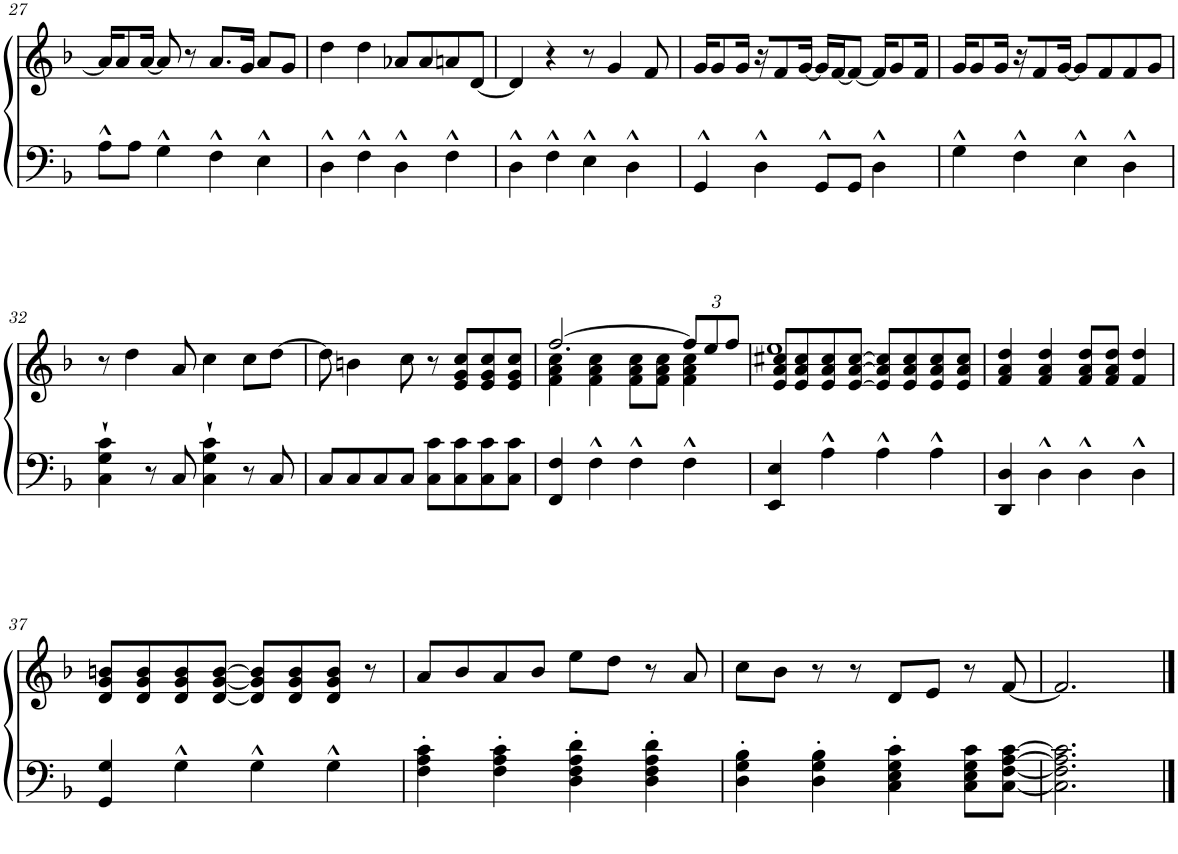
**kern	**kern
*part2	*part1
*staff2	*staff1
*I"Piano	*I"Piano
*I'Pno	*I'Pno
!!LO:PB:g=z
*clefF4	*clefG2
*k[b-]	*k[b-]
*M4/4	*M4/4
=27	=27
8A^^\L	16a/KL]
.	8a/
8A\J	.
.	[16a/Jk
4G^^\	8a/]
.	8r
4F^^\	8.a/L
.	16g/Jk
4E^^\	8a/L
.	8g/J
=28	=28
4D^^\	4dd\
4F^^\	4dd\
4D^^\	8a-X/L
.	8a-/
4F^^\	8an/
.	[8d/J
=29	=29
4D^^\	4d/]
4F^^\	4r
4E^^\	8r
.	4g/
4D^^\	.
.	8f/
=30	=30
4GG^^/	16g/KL
.	8g/
.	16g/Jk
4D^^\	16r
.	8f/
.	[16g/Jk
8GG^^/L	16g/LL]
.	[16f/J
8GG/J	8f/J_
4D^^\	16f/KL]
.	8g/
.	16f/Jk
=31	=31
4G^^\	16g/KL
.	8g/
.	16g/Jk
4F^^\	16r
.	8f/
.	[16g/Jk
4E^^\	8g/L]
.	8f/
4D^^\	8f/
.	8g/J
!!LO:LB:g=z
=32	=32
4C\` 4G\` 4c\`	8r
.	4dd\
8r	.
8C/	8a/
4C\` 4G\` 4c\`	4cc\
8r	8cc\L
8C/	[8dd\J
=33	=33
8C/L	8dd\]
8C/	4bn\
8C/	.
8C/J	8cc\
8C\ 8c\L	8r
8C\ 8c\	8e/ 8g/ 8cc/L
8C\ 8c\	8e/ 8g/ 8cc/
8C\ 8c\J	8e/ 8g/ 8cc/J
=34	=34
*	*^
4FF/ 4F/	4f\ 4a\ 4cc\	[2.ff/
4F^^\	4f\ 4a\ 4cc\	.
4F^^\	8f\ 8a\ 8cc\L	.
.	8f\ 8a\ 8cc\J	.
*	*	*Xbrackettup
4F^^\	4f\ 4a\ 4cc\	12ff/L]
.	.	12ee/
.	.	12ff/J
=35	=35	=35
4EE/ 4E/	8e/ 8a/ 8cc#X/L	1ee
.	8e/ 8a/ 8cc#/	.
4A^^\	8e/ 8a/ 8cc#/	.
.	[8e/ [8a/ [8cc#/J	.
4A^^\	8e/] 8a/] 8cc#/]L	.
.	8e/ 8a/ 8cc#/	.
4A^^\	8e/ 8a/ 8cc#/	.
.	8e/ 8a/ 8cc#/J	.
*	*v	*v
=36	=36
4DD/ 4D/	4f/ 4a/ 4dd/
4D^^\	4f/ 4a/ 4dd/
4D^^\	8f/ 8a/ 8dd/L
.	8f/ 8a/ 8dd/J
4D^^\	4f/ 4dd/
!!LO:LB:g=z
=37	=37
4GG/ 4G/	8d/ 8g/ 8bn/L
.	8d/ 8g/ 8b/
4G^^\	8d/ 8g/ 8b/
.	[8d/ [8g/ [8b/J
4G^^\	8d/] 8g/] 8b/]L
.	8d/ 8g/ 8b/
4G^^\	8d/ 8g/ 8b/J
.	8r
=38	=38
4F\' 4A\' 4c\'	8a/L
.	8b-/
4F\' 4A\' 4c\'	8a/
.	8b-/J
4D\' 4F\' 4A\' 4d\'	8ee\L
.	8dd\J
4D\' 4F\' 4A\' 4d\'	8r
.	8a/
=39	=39
4D\' 4G\' 4B-\'	8cc\L
.	8b-\J
4D\' 4G\' 4B-\'	8r
.	8r
4C\' 4E\' 4G\' 4c\'	8d/L
.	8e/J
8C\ 8E\ 8G\ 8c\L	8r
[8C\ [8F\ [8A\ [8c\J	[8f/
=40	=40
2.C\] 2.F\] 2.A\] 2.c\]	2.f/]
==	==
*-	*-
